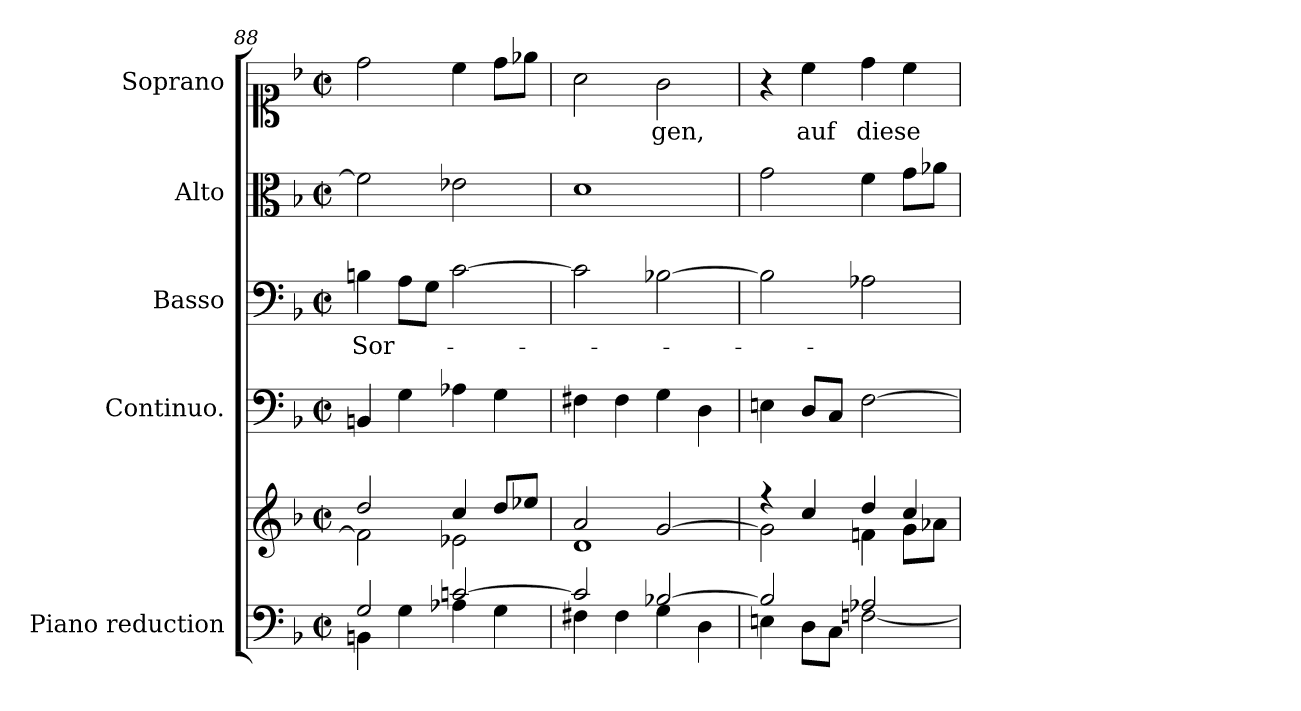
**kern	**kern	**kern	**kern	**text	**kern	**kern	**text
*part5	*part5	*part4	*part3	*part3	*part2	*part1	*part1
*staff6	*staff5	*staff4	*staff3	*staff3	*staff2	*staff1	*staff1
*I"Piano reduction	*	*I"Continuo.	*I"Basso	*	*I"Alto	*I"Soprano	*
*I'Pno	*	*	*	*	*	*	*
*clefF4	*clefG2	*clefF4	*clefF4	*	*clefC3	*clefC1	*
*k[b-]	*k[b-]	*k[b-]	*k[b-]	*	*k[b-]	*k[b-]	*
*F:	*F:	*F:	*F:	*	*F:	*F:	*
*M2/2	*M2/2	*M2/2	*M2/2	*	*M2/2	*M2/2	*
*met(c|)	*met(c|)	*met(c|)	*met(c|)	*	*met(c|)	*met(c|)	*
=88	=88	=88	=88	=88	=88	=88	=88
*^	*^	*	*	*	*	*	*
!	!	!	!	!	!	!LO:LY:b	!	!	!
2G/	4BBn\	2dd/	2f\]	4BBn/	4Bn\	Sor-	2f\]	2dd\	.
.	4G\	.	.	4G\	8A\L	.	.	.	.
.	.	.	.	.	8G\J	.	.	.	.
[2cn/	4A-X\	4cc/	2e-X\	4A-X\	[2c\	.	2e-X\	4cc\	.
.	4G\	8dd/L	.	4G\	.	.	.	8dd\L	.
.	.	8ee-X/J	.	.	.	.	.	8ee-X\J	.
=89	=89	=89	=89	=89	=89	=89	=89	=89	=89
2c/]	4F#X\	2a/	1d	4F#X\	2c\]	.	1d	2a\	.
.	4F#\	.	.	4F#\	.	.	.	.	.
!	!	!	!	!	!	!	!	!	!LO:LY:b
[2B-X/	4G\	[<2g/	.	4G\	[2B-X\	.	.	2g\	-gen,
.	4D\	.	.	4D\	.	.	.	.	.
=90	=90	=90	=90	=90	=90	=90	=90	=90	=90
2B-/]	4En\	4r	2g\]	4En\	2B-\]	.	2g\	4r	.
!	!	!	!	!	!	!	!	!	!LO:LY:b
.	8D\L	4cc/	.	8D/L	.	.	.	4cc\	auf
.	8C\J	.	.	8C/J	.	.	.	.	.
!	!	!	!	!	!	!	!	!	!LO:LY:b
2A-X/	[2Fn\	4dd/	4fn\	[2F\	2A-X\	.	4f\	4dd\	diese
.	.	4cc/	8g\L	.	.	.	8g\L	4cc\	.
.	.	.	8a-X\J	.	.	.	8a-X\J	.	.
*v	*v	*	*	*	*	*	*	*	*
*	*v	*v	*	*	*	*	*	*
=	=	=	=	=	=	=	=
*-	*-	*-	*-	*-	*-	*-	*-
